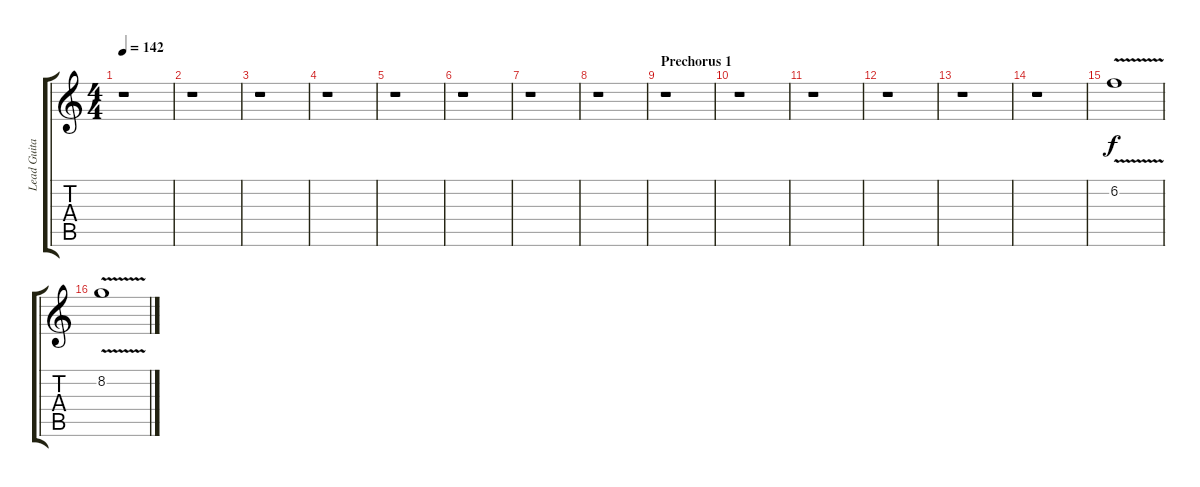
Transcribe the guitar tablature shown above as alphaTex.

\track ("Lead Guitar" "Lead Guita") {instrument overdrivenguitar}
\staff {score tabs}
\tuning (E4 B3 G3 D3 A2 E2) {hide}
\ts (4 4)
\tempo 142
\clef g2
\ks c
r.1{dy f} |
r.1 |
r.1 |
r.1 |
r.1 |
r.1 |
r.1 |
r.1 |
\section ("" "Prechorus 1")
r.1 |
r.1 |
r.1 |
r.1 |
r.1 |
r.1 |
6.2{v}.1 |
8.2{v}.1
